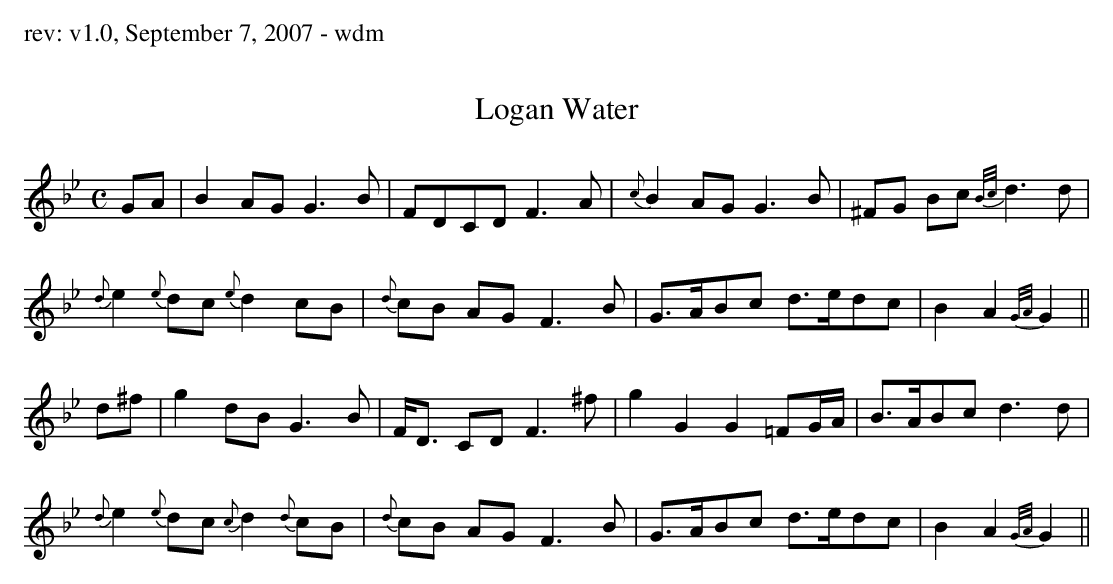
X:1
T:Logan Water
M:C
L:1/8
K:G Minor
GA|B2 AG G3B|FDCD F3A|{c}B2 AG G3B|^FG Bc {B/c/}d3d|
{d}e2 {e}dc {e}d2 cB|{d}cB AG F3B|G>ABc d>edc|B2 A2{G/A/}G2||
d^f|g2 dB G3B|F<D CD F3 ^f|g2G2 G2 =FG/A/|B>ABc d3d|
{d}e2 {e}dc {c}d2 {d}cB|{d}cB AG F3B|G>ABc d>edc|B2A2 {G/A/} G2||
